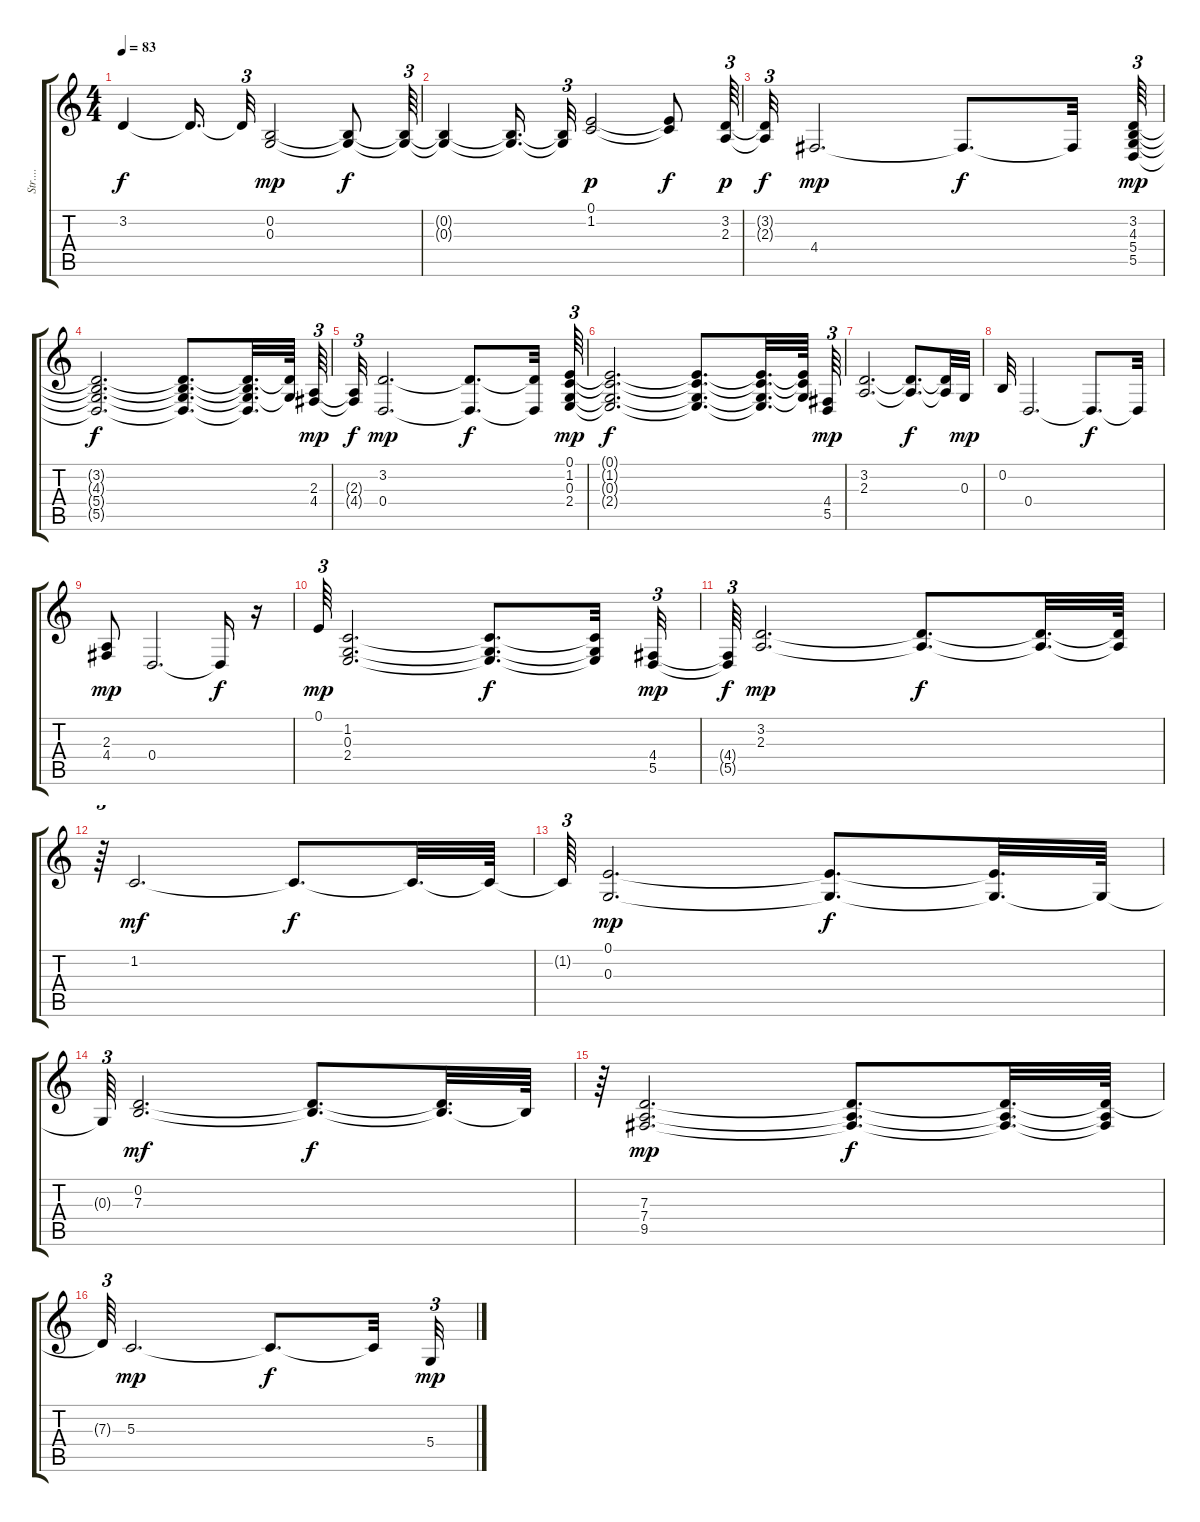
\track ("Str....             " "Str....   ") {instrument stringensemble2}
\staff {score tabs}
\tuning (E4 B3 G3 D3 A2 E2) {hide}
\ts (4 4)
\tempo 83
\clef g2
\ks c
3.2{t}.4{dy f} 3.2{t}.16{d} 3.2{t}.32{tu (3 2)} (0.2 0.3).2{dy mp} (0.2{t} 0.3{t}).8{dy f} (0.2{t} 0.3{t}).64{tu (3 2)} |
(0.2{t} 0.3{t}).4 (0.2{t} 0.3{t}).16{d} (0.2{t} 0.3{t}).32{tu (3 2)} (0.1 1.2).2{dy p} (0.1{t} 1.2{t}).8{dy f} (3.2 2.3).64{tu (3 2) dy p} |
(3.2{t} 2.3{t}).32{tu (3 2) dy f} 4.4.2{d dy mp} 4.4{t}.8{d dy f} 4.4{t}.32 (3.2 4.3 5.4 5.5).64{tu (3 2) dy mp} |
(3.2{t} 4.3{t} 5.4{t} 5.5{t}).2{d dy f} (3.2{t} 4.3{t} 5.4{t} 5.5{t}).8{d} (3.2{t} 4.3{t} 5.4{t} 5.5{t}).32{d} (3.2{t} 5.4{t}).64 (2.3 4.4).64{tu (3 2) dy mp} |
(2.3{t} 4.4{t}).32{tu (3 2) dy f} (3.2 0.4).2{d dy mp} (3.2{t} 0.4{t}).8{d dy f} (3.2{t} 0.4{t}).32 (0.1 1.2 0.3 2.4).64{tu (3 2) dy mp} |
(0.1{t} 1.2{t} 0.3{t} 2.4{t}).2{d dy f} (0.1{t} 1.2{t} 0.3{t} 2.4{t}).8{d} (0.1{t} 1.2{t} 0.3{t} 2.4{t}).32{d} (0.1{t} 1.2{t} 0.3{t}).64 (4.4 5.5).64{tu (3 2) dy mp} |
(3.2 2.3).2{d} (3.2{t} 2.3{t}).8{d dy f} (3.2{t} 2.3{t}).32 0.3.32{dy mp} |
0.2.32 0.4.2{d} 0.4{t}.8{d dy f} 0.4{t}.32 |
(2.3 4.4).8{dy mp} 0.4.2{d} 0.4{t}.16{dy f} r.16 |
0.1.64{tu (3 2) dy mp} (1.2 0.3 2.4).2{d} (1.2{t} 0.3{t} 2.4{t}).8{d dy f} (1.2{t} 0.3{t} 2.4{t}).32 (4.4 5.5).32{tu (3 2) dy mp} |
(4.4{t} 5.5{t}).64{tu (3 2) dy f} (3.2 2.3).2{d dy mp} (3.2{t} 2.3{t}).8{d dy f} (3.2{t} 2.3{t}).32{d} (3.2{t} 2.3{t}).64 |
r.64{tu (3 2)} 1.2.2{d dy mf} 1.2{t}.8{d dy f} 1.2{t}.32{d} 1.2{t}.64 |
1.2{t}.64{tu (3 2)} (0.1 0.3).2{d dy mp} (0.1{t} 0.3{t}).8{d dy f} (0.1{t} 0.3{t}).32{d} 0.3{t}.64 |
0.3{t}.64{tu (3 2)} (0.2 7.3).2{d dy mf} (0.2{t} 7.3{t}).8{d dy f} (0.2{t} 7.3{t}).32{d} 0.2{t}.64 |
r.64{tu (3 2)} (7.3 7.4 9.5).2{d dy mp} (7.3{t} 7.4{t} 9.5{t}).8{d dy f} (7.3{t} 7.4{t} 9.5{t}).32{d} (7.3{t} 7.4{t} 9.5{t}).64 |
7.3{t}.64{tu (3 2)} 5.3.2{d dy mp} 5.3{t}.8{d dy f} 5.3{t}.32 5.4.32{tu (3 2) dy mp}
